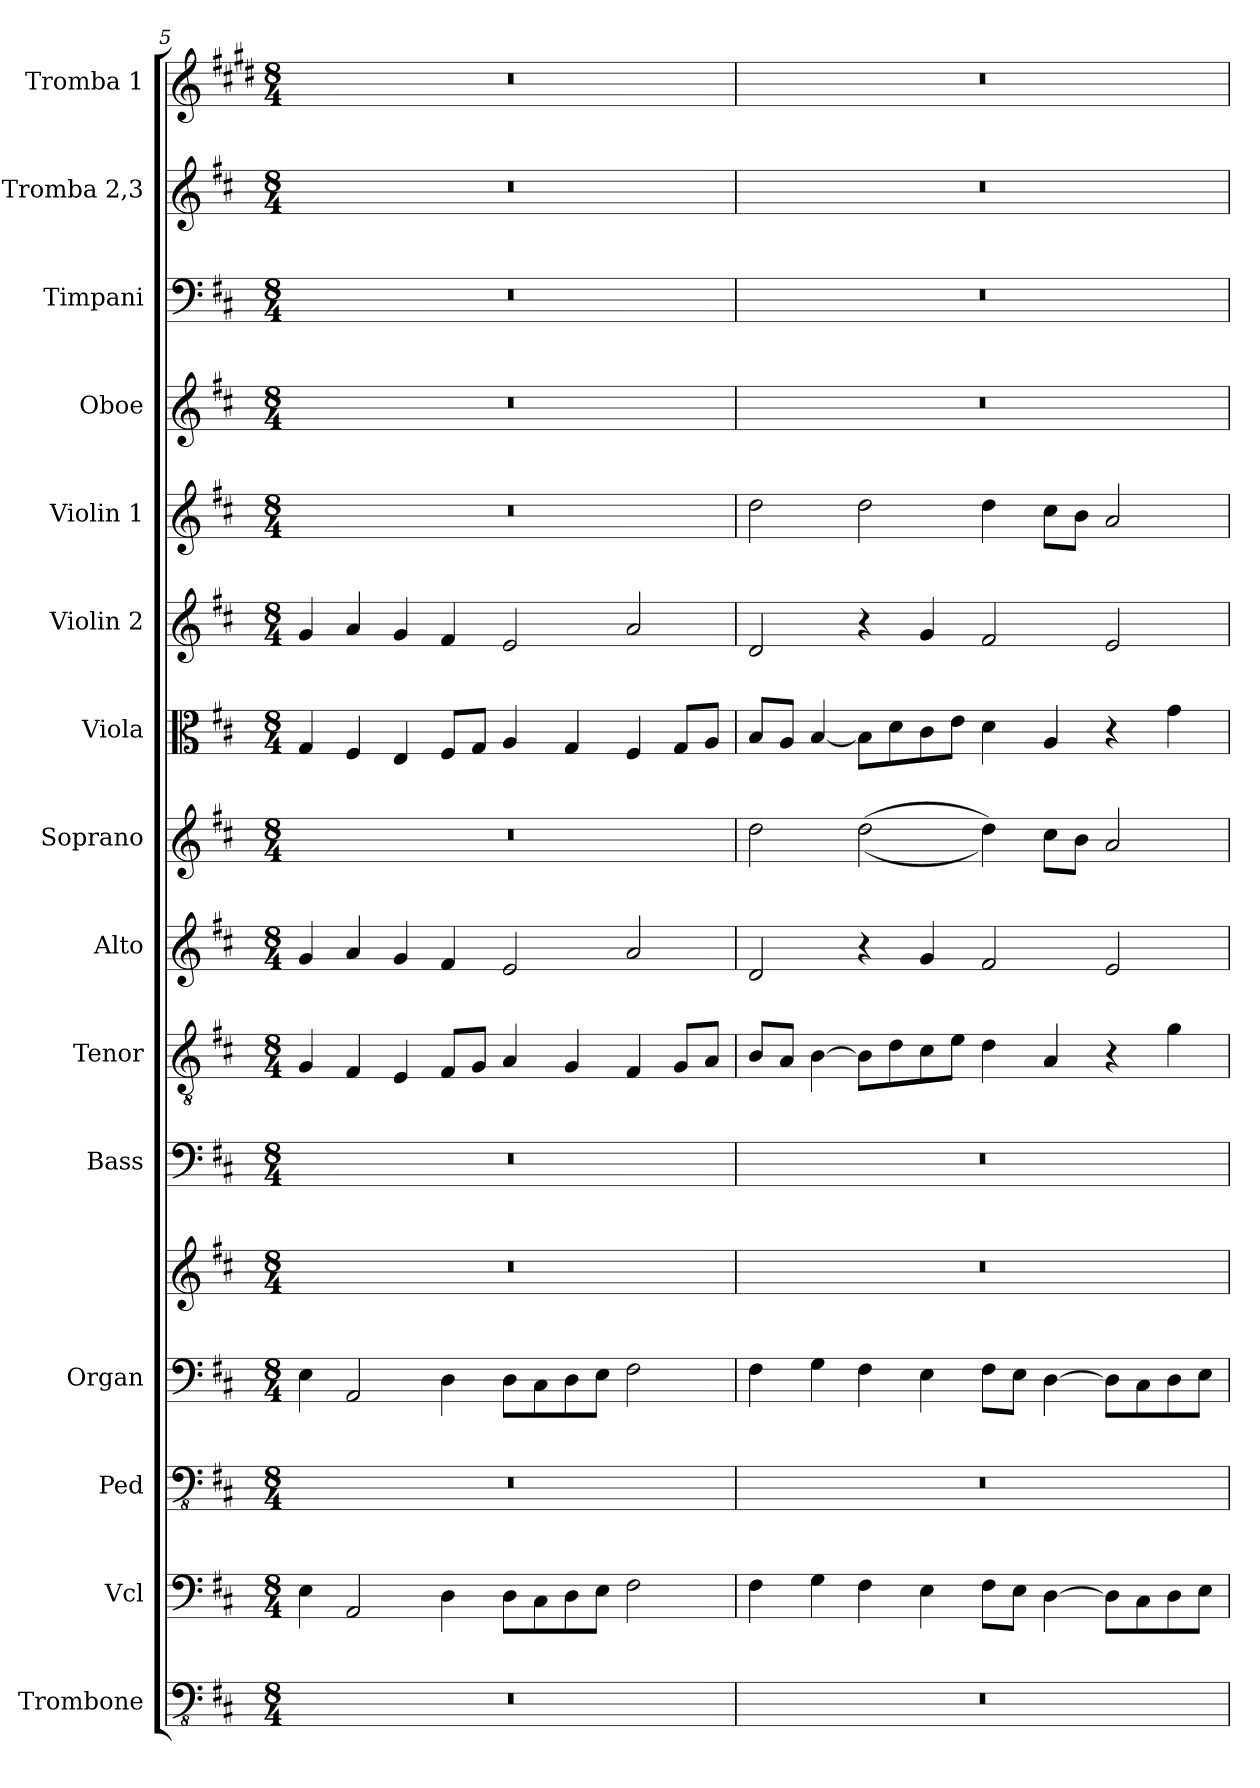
**kern	**kern	**kern	**kern	**kern	**kern	**kern	**kern	**kern	**kern	**kern	**kern	**kern	**kern	**kern	**kern
*part15	*part14	*part13	*part12	*part12	*part11	*part10	*part9	*part8	*part7	*part6	*part5	*part4	*part3	*part2	*part1
*staff16	*staff15	*staff14	*staff13	*staff12	*staff11	*staff10	*staff9	*staff8	*staff7	*staff6	*staff5	*staff4	*staff3	*staff2	*staff1
*I"Trombone	*I"Vcl	*I"Ped	*I"Organ	*	*I"Bass	*I"Tenor	*I"Alto	*I"Soprano	*I"Viola	*I"Violin 2	*I"Violin 1	*I"Oboe	*I"Timpani	*I"Tromba 2,3	*I"Tromba 1
*I'Trb	*	*	*	*	*	*	*	*I'S	*	*	*	*I'Ob	*I'Timp	*	*
*clefFv4	*clefF4	*clefFv4	*clefF4	*clefG2	*clefF4	*clefGv2	*clefG2	*clefG2	*clefC3	*clefG2	*clefG2	*clefG2	*clefF4	*clefG2	*clefG2
*	*	*	*	*	*	*	*	*	*	*	*	*	*	*	*ITrd1c2
*k[f#c#]	*k[f#c#]	*k[f#c#]	*k[f#c#]	*k[f#c#]	*k[f#c#]	*k[f#c#]	*k[f#c#]	*k[f#c#]	*k[f#c#]	*k[f#c#]	*k[f#c#]	*k[f#c#]	*k[f#c#]	*k[f#c#]	*k[f#c#]
*M8/4	*M8/4	*M8/4	*M8/4	*M8/4	*M8/4	*M8/4	*M8/4	*M8/4	*M8/4	*M8/4	*M8/4	*M8/4	*M8/4	*M8/4	*M8/4
=5	=5	=5	=5	=5	=5	=5	=5	=5	=5	=5	=5	=5	=5	=5	=5
0r	4E\	0r	4E\	0r	0r	4G/	4g/	0r	4G/	4g/	0r	0r	0r	0r	0r
.	2AA/	.	2AA/	.	.	4F#/	4a/	.	4F#/	4a/	.	.	.	.	.
.	.	.	.	.	.	4E/	4g/	.	4E/	4g/	.	.	.	.	.
.	4D\	.	4D\	.	.	8F#/L	4f#/	.	8F#/L	4f#/	.	.	.	.	.
.	.	.	.	.	.	8G/J	.	.	8G/J	.	.	.	.	.	.
.	8D\L	.	8D\L	.	.	4A/	2e/	.	4A/	2e/	.	.	.	.	.
.	8C#\	.	8C#\	.	.	.	.	.	.	.	.	.	.	.	.
.	8D\	.	8D\	.	.	4G/	.	.	4G/	.	.	.	.	.	.
.	8E\J	.	8E\J	.	.	.	.	.	.	.	.	.	.	.	.
.	2F#\	.	2F#\	.	.	4F#/	2a/	.	4F#/	2a/	.	.	.	.	.
.	.	.	.	.	.	8G/L	.	.	8G/L	.	.	.	.	.	.
.	.	.	.	.	.	8A/J	.	.	8A/J	.	.	.	.	.	.
!!LO:LB:g=z
=6	=6	=6	=6	=6	=6	=6	=6	=6	=6	=6	=6	=6	=6	=6	=6
0r	4F#\	0r	4F#\	0r	0r	8B/L	2d/	2dd\	8B/L	2d/	2dd\	0r	0r	0r	0r
.	.	.	.	.	.	8A/J	.	.	8A/J	.	.	.	.	.	.
.	4G\	.	4G\	.	.	[4B\	.	.	[4B/	.	.	.	.	.	.
.	4F#\	.	4F#\	.	.	8B\L]	4r	((2dd\	8B\L]	4r	2dd\	.	.	.	.
.	.	.	.	.	.	8d\	.	.	8d\	.	.	.	.	.	.
.	4E\	.	4E\	.	.	8c#\	4g/	.	8c#\	4g/	.	.	.	.	.
.	.	.	.	.	.	8e\J	.	.	8e\J	.	.	.	.	.	.
.	8F#\L	.	8F#\L	.	.	4d\	2f#/	4dd\))	4d\	2f#/	4dd\	.	.	.	.
.	8E\J	.	8E\J	.	.	.	.	.	.	.	.	.	.	.	.
.	[4D\	.	[4D\	.	.	4A/	.	8cc#\L	4A/	.	8cc#\L	.	.	.	.
.	.	.	.	.	.	.	.	8b\J	.	.	8b\J	.	.	.	.
.	8D\L]	.	8D\L]	.	.	4r	2e/	2a/	4r	2e/	2a/	.	.	.	.
.	8C#\	.	8C#\	.	.	.	.	.	.	.	.	.	.	.	.
.	8D\	.	8D\	.	.	4g\	.	.	4g\	.	.	.	.	.	.
.	8E\J	.	8E\J	.	.	.	.	.	.	.	.	.	.	.	.
=	=	=	=	=	=	=	=	=	=	=	=	=	=	=	=
*-	*-	*-	*-	*-	*-	*-	*-	*-	*-	*-	*-	*-	*-	*-	*-
